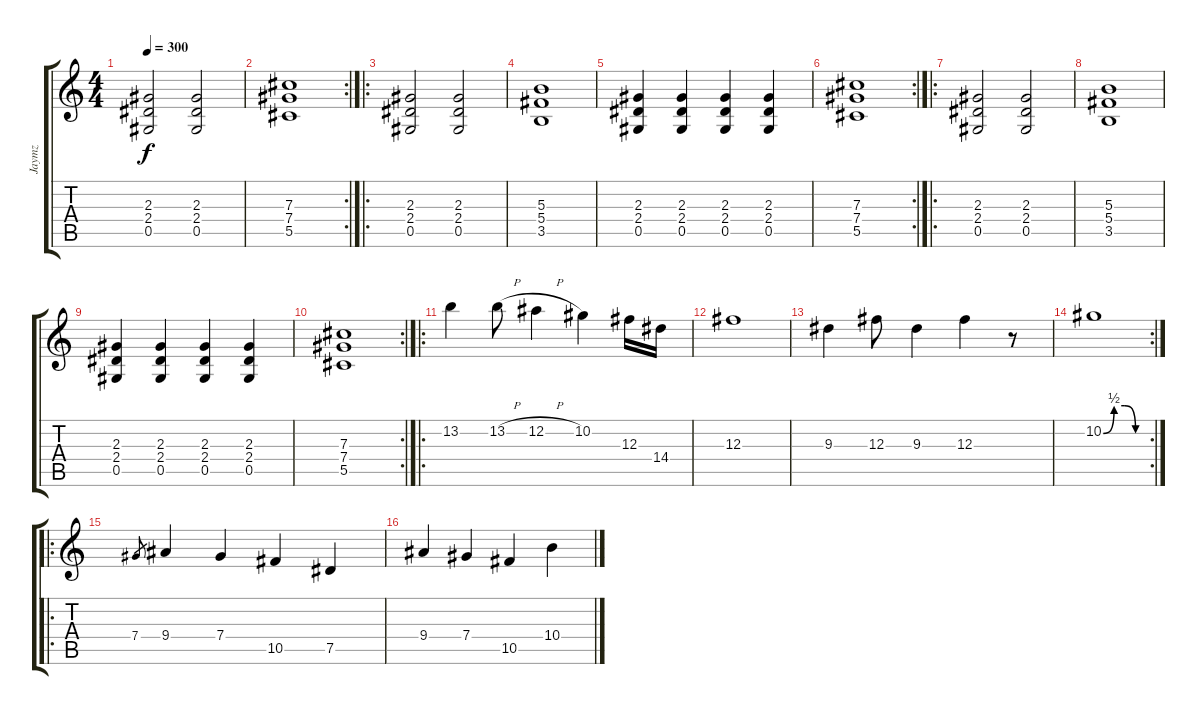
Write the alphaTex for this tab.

\track ("Jaymz" "Jaymz") {instrument overdrivenguitar}
\staff {score tabs}
\tuning (Eb4 Bb3 Gb3 Db3 Ab2 Eb2) {hide}
\ts (4 4)
\tempo 300
\clef g2
\ks c
(2.3 2.4 0.5).2{dy f} (2.3 2.4 0.5).2 |
\rc 2
(7.3 7.4 5.5).1 |
\ro
(2.3 2.4 0.5).2 (2.3 2.4 0.5).2 |
(5.3 5.4 3.5).1 |
(2.3 2.4 0.5).4 (2.3 2.4 0.5).4 (2.3 2.4 0.5).4 (2.3 2.4 0.5).4 |
\rc 2
(7.3 7.4 5.5).1 |
\ro
(2.3 2.4 0.5).2 (2.3 2.4 0.5).2 |
(5.3 5.4 3.5).1 |
(2.3 2.4 0.5).4 (2.3 2.4 0.5).4 (2.3 2.4 0.5).4 (2.3 2.4 0.5).4 |
\rc 2
(7.3 7.4 5.5).1 |
\ro
13.2.4 13.2{h}.8 12.2{h}.4 10.2.4 12.3.16 14.4.16 |
12.3.1 |
9.3.4 12.3.8 9.3.4 12.3.4 r.8 |
\rc 2
10.2{be (custom 0 0 15 2 30 2 45 0 60 0)}.1 |
\ro
7.4.8{gr} 9.4.4 7.4.4 10.5.4 7.5.4 |
9.4.4 7.4.4 10.5.4 10.4.4
